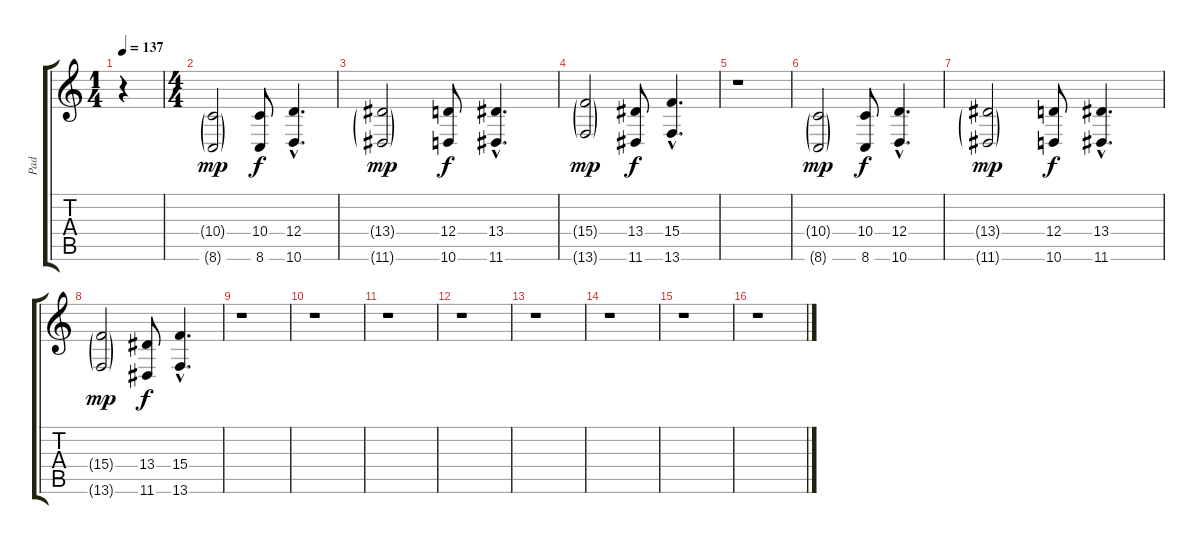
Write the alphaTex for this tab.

\track ("Pad" "Pad") {instrument pad3polysynth}
\staff {score tabs}
\tuning (E4 B3 G3 D3 A2 E2) {hide}
\ts (1 4)
\tempo 137
\clef g2
\ks c
r.4{dy mp instrument pad3polysynth} |
\ts (4 4)
(10.4{g} 8.6{g}).2 (10.4 8.6).8{dy f} (12.4{hac} 10.6{hac}).4{d} |
(13.4{g} 11.6{g}).2{dy mp} (12.4 10.6).8{dy f} (13.4{hac} 11.6{hac}).4{d} |
(15.4{g} 13.6{g}).2{dy mp} (13.4 11.6).8{dy f} (15.4{hac} 13.6{hac}).4{d} |
r.1 |
(10.4{g} 8.6{g}).2{dy mp} (10.4 8.6).8{dy f} (12.4{hac} 10.6{hac}).4{d} |
(13.4{g} 11.6{g}).2{dy mp} (12.4 10.6).8{dy f} (13.4{hac} 11.6{hac}).4{d} |
(15.4{g} 13.6{g}).2{dy mp} (13.4 11.6).8{dy f} (15.4{hac} 13.6{hac}).4{d} |
r.1 |
r.1 |
r.1 |
r.1 |
r.1 |
r.1 |
r.1 |
r.1
